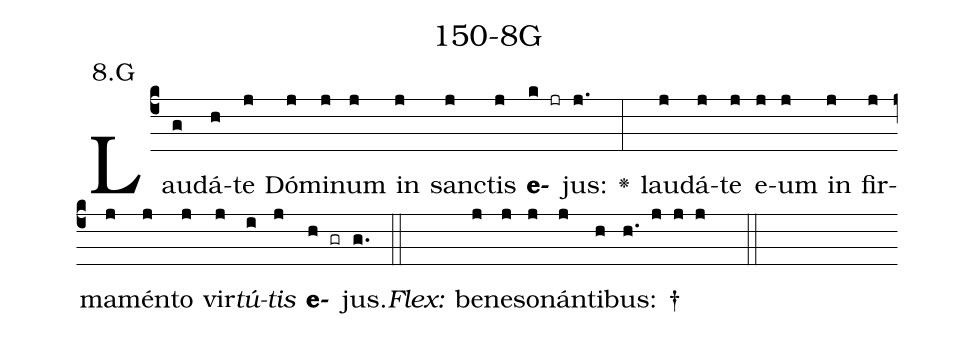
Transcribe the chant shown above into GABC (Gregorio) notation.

name: 150-8G;
annotation: 8.G;
%%
(c4)Lau(g)dá(h)te(j) Dó(j)mi(j)num(j) in(j) sanc(j)tis(j) <b>e</b>(k jr)jus:(j.) <v>\greheightstar</v>(:) lau(j)dá(j)te(j) e(j)um(j) in(j) fir(j)ma(j)mén(j)to(j) vir(j)<i>tú</i>(i)<i>tis</i>(j) <b>e</b>(h gr)jus.(g.) (::)
<i>Flex:</i>()  be(j)ne(j)so(j)nán(j)ti(h)bus: †(h. j j j  ::)

%E(j) u(j) o(i) u(j) a(h) e.(g.) (::)
